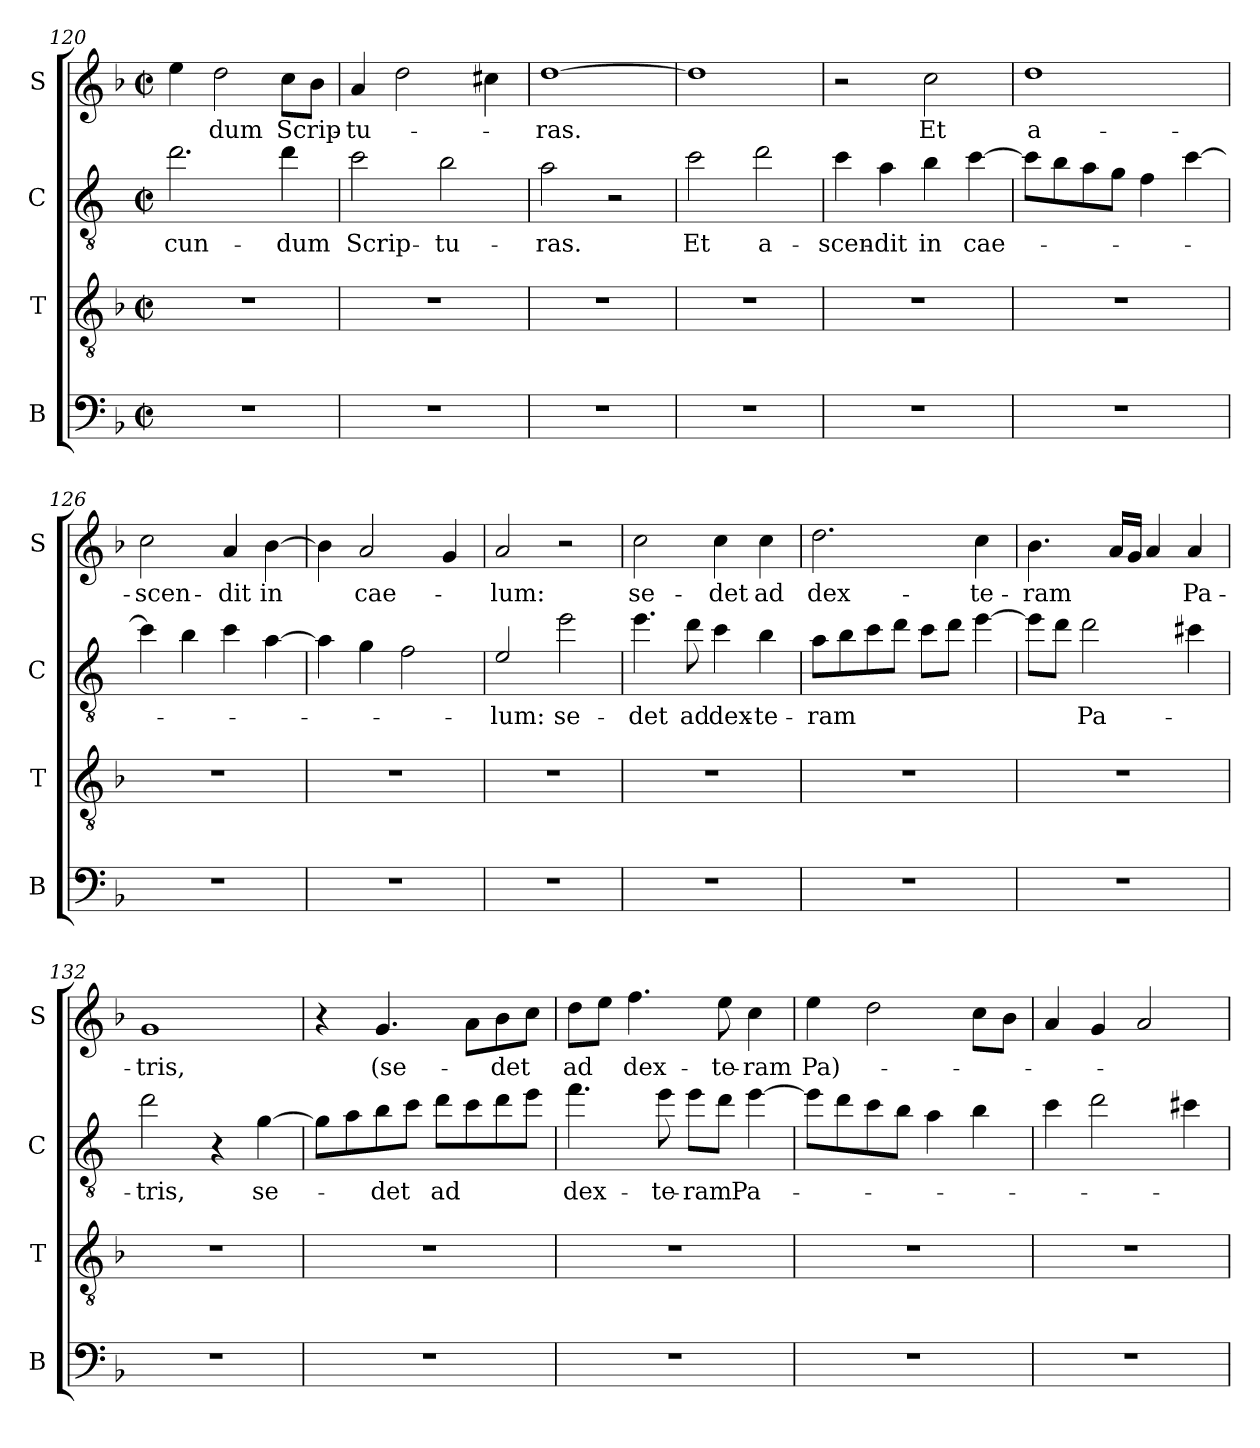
**kern	**kern	**kern	**text	**kern	**text
*part4	*part3	*part2	*part2	*part1	*part1
*staff4	*staff3	*staff2	*staff2	*staff1	*staff1
*I"B	*I"T	*I"C	*	*I"S	*
*I'B	*I'T	*I'C	*	*I'S	*
*clefF4	*clefGv2	*clefGv2	*	*clefG2	*
*	*	*ITrd4c7	*	*	*
*k[b-]	*k[b-]	*k[b-]	*	*k[b-]	*
*M2/2	*M2/2	*M2/2	*	*M2/2	*
*met(c|)	*met(c|)	*met(c|)	*	*met(c|)	*
=120	=120	=120	=120	=120	=120
!	!	!	!LO:LY:b	!	!
1r	1r	2.g\	-cun-	4ee\	.
!	!	!	!	!	!LO:LY:b
.	.	.	.	2dd\	-dum
!	!	!	!LO:LY:b	!	!LO:LY:b
.	.	4g\	-dum	8cc\L	Scrip-
.	.	.	.	8b-\J	.
=121	=121	=121	=121	=121	=121
!	!	!	!LO:LY:b	!	!LO:LY:b
1r	1r	2f\	Scrip-	4a/	-tu-
.	.	.	.	2dd\	.
!	!	!	!LO:LY:b	!	!
.	.	2e\	-tu-	.	.
.	.	.	.	4cc#X\	.
!!LO:LB:g=z
=122	=122	=122	=122	=122	=122
!	!	!	!LO:LY:b	!	!LO:LY:b
1r	1r	2d\	-ras.	[1dd	-ras.
.	.	2r	.	.	.
=123	=123	=123	=123	=123	=123
!	!	!	!LO:LY:b	!	!
1r	1r	2f\	Et	1dd]	.
!	!	!	!LO:LY:b	!	!
.	.	2g\	a-	.	.
=124	=124	=124	=124	=124	=124
!	!	!	!LO:LY:b	!	!
1r	1r	4f\	-scen-	2r	.
!	!	!	!LO:LY:b	!	!
.	.	4d\	-dit	.	.
!	!	!	!LO:LY:b	!	!LO:LY:b
.	.	4e\	in	2cc\	Et
!	!	!	!LO:LY:b	!	!
.	.	[4f\	cae-	.	.
=125	=125	=125	=125	=125	=125
!	!	!	!	!	!LO:LY:b
1r	1r	8f\L]	.	1dd	a-
.	.	8e\	.	.	.
.	.	8d\	.	.	.
.	.	8c\J	.	.	.
.	.	4B-\	.	.	.
.	.	[4f\	.	.	.
=126	=126	=126	=126	=126	=126
!	!	!	!	!	!LO:LY:b
1r	1r	4f\]	.	2cc\	-scen-
.	.	4e\	.	.	.
!	!	!	!	!	!LO:LY:b
.	.	4f\	.	4a/	-dit
!	!	!	!	!	!LO:LY:b
.	.	[4d\	.	[4b-\	in
=127	=127	=127	=127	=127	=127
1r	1r	4d\]	.	4b-\]	.
!	!	!	!	!	!LO:LY:b
.	.	4c\	.	2a/	cae-
.	.	2B-\	.	.	.
.	.	.	.	4g/	.
=128	=128	=128	=128	=128	=128
!	!	!	!LO:LY:b	!	!LO:LY:b
1r	1r	2A/	-lum:	2a/	-lum:
!	!	!	!LO:LY:b	!	!
.	.	2a\	se-	2r	.
!!LO:LB:g=z
=129	=129	=129	=129	=129	=129
!	!	!	!LO:LY:b	!	!LO:LY:b
1r	1r	4.a\	-det	2cc\	se-
!	!	!	!LO:LY:b	!	!
.	.	8g\	ad	.	.
!	!	!	!LO:LY:b	!	!LO:LY:b
.	.	4f\	dex-	4cc\	-det
!	!	!	!LO:LY:b	!	!LO:LY:b
.	.	4e\	-te-	4cc\	ad
=130	=130	=130	=130	=130	=130
!	!	!	!LO:LY:b	!	!LO:LY:b
1r	1r	8d\L	-ram	2.dd\	dex-
.	.	8e\	.	.	.
.	.	8f\	.	.	.
.	.	8g\J	.	.	.
.	.	8f\L	.	.	.
.	.	8g\J	.	.	.
!	!	!	!	!	!LO:LY:b
.	.	[4a\	.	4cc\	-te-
=131	=131	=131	=131	=131	=131
!	!	!	!	!	!LO:LY:b
1r	1r	8a\L]	.	4.b-\	-ram
.	.	8g\J	.	.	.
!	!	!	!LO:LY:b	!	!
.	.	2g\	Pa-	.	.
.	.	.	.	16a/LL	.
.	.	.	.	16g/JJ	.
.	.	.	.	4a/	.
!	!	!	!	!	!LO:LY:b
.	.	4f#X\	.	4a/	Pa-
=132	=132	=132	=132	=132	=132
!	!	!	!LO:LY:b	!	!LO:LY:b
1r	1r	2g\	-tris,	1g	-tris,
.	.	4r	.	.	.
!	!	!	!LO:LY:b	!	!
.	.	[4c\	se-	.	.
=133	=133	=133	=133	=133	=133
1r	1r	8c\L]	.	4r	.
.	.	8d\	.	.	.
!	!	!	!LO:LY:b	!	!LO:LY:b
.	.	8e\	det	4.g/	(se-
.	.	8f\J	.	.	.
!	!	!	!LO:LY:b	!	!
.	.	8g\L	ad	.	.
.	.	8f\	.	8a\L	.
!	!	!	!	!	!LO:LY:b
.	.	8g\	.	8b-\	det
.	.	8a\J	.	8cc\J	.
!!LO:PB:g=z
=134	=134	=134	=134	=134	=134
!	!	!	!LO:LY:b	!	!LO:LY:b
1r	1r	4.b-\	dex-	8dd\L	ad
.	.	.	.	8ee\J	.
!	!	!	!	!	!LO:LY:b
.	.	.	.	4.ff\	dex-
!	!	!	!LO:LY:b	!	!
.	.	8a\	-te-	.	.
!	!	!	!LO:LY:b	!	!
.	.	8a\L	-ram	.	.
!	!	!	!	!	!LO:LY:b
.	.	8g\J	.	8ee\	-te-
!	!	!	!LO:LY:b	!	!LO:LY:b
.	.	[4a\	Pa-	4cc\	-ram
=135	=135	=135	=135	=135	=135
!	!	!	!	!	!LO:LY:b
1r	1r	8a\L]	.	4ee\	Pa)-
.	.	8g\	.	.	.
.	.	8f\	.	2dd\	.
.	.	8e\J	.	.	.
.	.	4d\	.	.	.
.	.	4e\	.	8cc\L	.
.	.	.	.	8b-\J	.
=136	=136	=136	=136	=136	=136
*	*	*	*	*MM92	*
1r	1r	4f\	.	4a/	.
.	.	2g\	.	4g/	.
.	.	.	.	2a/	.
.	.	4f#X\	.	.	.
=	=	=	=	=	=
*-	*-	*-	*-	*-	*-
